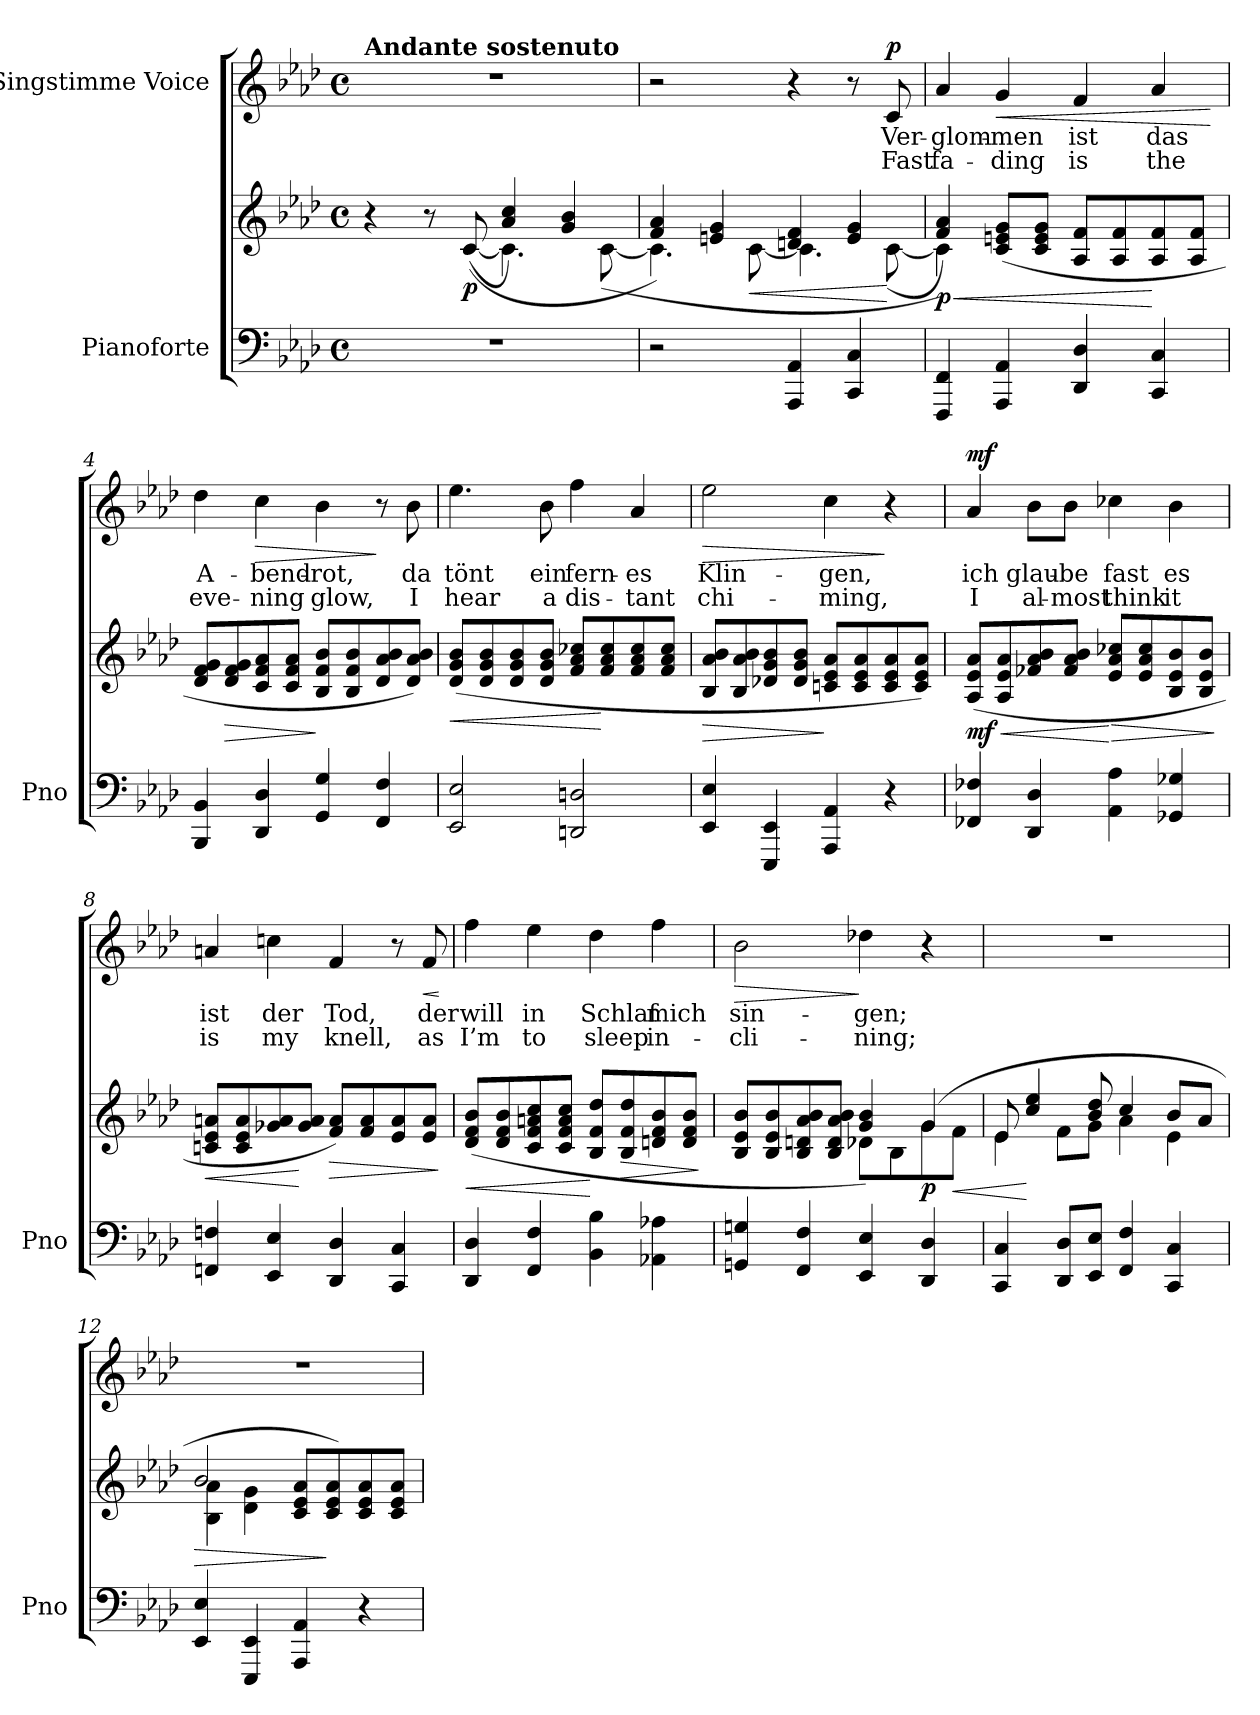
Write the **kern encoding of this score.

**kern	**kern	**dynam	**kern	**text	**text	**dynam
*part2	*part2	*part2	*part1	*part1	*part1	*part1
*staff3	*staff2	*staff2/3	*staff1	*staff1	*staff1	*staff1
*I"Pianoforte	*	*	*I"Singstimme Voice	*	*	*
*I'Pno	*	*	*	*	*	*
*clefF4	*clefG2	*	*clefG2	*	*	*
*k[b-e-a-d-]	*k[b-e-a-d-]	*	*k[b-e-a-d-]	*	*	*
*M4/4	*M4/4	*	*M4/4	*	*	*
*met(c)	*met(c)	*	*met(c)	*	*	*
=1	=1	=1	=1	=1	=1	=1
*	*^	*	*	*	*	*
!	!	!	!	!LO:TX:a:B:t=Andante sostenuto	!	!	!
1r	4r	2ryy	.	1r	.	.	.
.	8r	.	.	.	.	.	.
!	!	!	!LO:DY:b	!	!	!	!
.	(>([<8c/	.	p	.	.	.	.
.	4a-/ 4cc/)	4.c\]	.	.	.	.	.
.	4g/ 4b-/	.	.	.	.	.	.
.	.	(>[8c\	.	.	.	.	.
=2	=2	=2	=2	=2	=2	=2	=2
2r	4f/ 4a-/)	4.c\]	.	2r	.	.	.
.	4en/ 4g/	.	.	.	.	.	.
!	!	!	!LO:HP:b	!	!	!	!
.	.	[8c\	<	.	.	.	.
4AAA-/ 4AA-/	4dn/ 4f/	4.c\]	.	4r	.	.	.
4CC/ 4C/	4e/ 4g/	.	.	8r	.	.	.
!	!	!	!	!	!LO:LY:b	!LO:LY:b	!LO:DY:a
.	.	(>[8c\	[	8c/	Ver-	Fast	p
=3	=3	=3	=3	=3	=3	=3	=3
!	!	!	!LO:HP:b	!	!LO:LY:b	!LO:LY:b	!
!	!	!	!LO:DY:n=1:b	!	!	!	!
4FFF/ 4FF/	4f/ 4a-/))	4c\]	< p	4a-/	-glom-	fa-	.
!	!	!	!	!	!LO:LY:b	!LO:LY:b	!LO:HP:b
4AAA-/ 4AA-/	(8c/ 8en/ 8g/L	4ryy	.	4g/	-men	-ding	<
.	8c/ 8e/ 8g/J	.	.	.	.	.	.
!	!	!	!	!	!LO:LY:b	!LO:LY:b	!
4DD-/ 4D-/	8A-/ 8f/L	2ryy	.	4f/	ist	is	.
.	8A-/ 8f/	.	.	.	.	.	.
!	!	!	!	!	!LO:LY:b	!LO:LY:b	!
4CC/ 4C/	8A-/ 8f/	.	[	4a-/	das	the	.
.	8A-/ 8f/J	.	.	.	.	.	.
*	*v	*v	*	*	*	*	*
.	.	.	.	.	.	[
!!LO:LB:g=z
=4	=4	=4	=4	=4	=4	=4
!	!	!	!	!LO:LY:b	!LO:LY:b	!
4BBB-/ 4BB-/	8d-/ 8f/ 8g/L	.	4dd-\	A-	eve-	.
!	!	!LO:HP:b	!	!	!	!
.	8d-/ 8f/ 8g/	>	.	.	.	.
!	!	!	!	!LO:LY:b	!LO:LY:b	!LO:HP:b
4DD-/ 4D-/	8c/ 8f/ 8a-/	.	4cc\	-bend-	-ning	>
.	8c/ 8f/ 8a-/J	.	.	.	.	.
!	!	!	!	!LO:LY:b	!LO:LY:b	!
4GG/ 4G/	8B-/ 8f/ 8b-/L	]	4b-\	-rot,	glow,	.
.	8B-/ 8f/ 8b-/	.	.	.	.	.
4FF/ 4F/	8d-/ 8a-/ 8b-/	.	8r	.	.	]
!	!	!	!	!LO:LY:b	!LO:LY:b	!
.	8d-/ 8a-/ 8b-/J)	.	8b-\	da	I	.
=5	=5	=5	=5	=5	=5	=5
!	!	!LO:HP:b	!	!LO:LY:b	!LO:LY:b	!
2EE-/ 2E-/	(8d-/ 8g/ 8b-/L	<	4.ee-\	tönt	hear	.
.	8d-/ 8g/ 8b-/	.	.	.	.	.
.	8d-/ 8g/ 8b-/	.	.	.	.	.
!	!	!	!	!LO:LY:b	!LO:LY:b	!
.	8d-/ 8g/ 8b-/J	.	8b-\	ein	a	.
!	!	!	!	!LO:LY:b	!LO:LY:b	!
2DDn/ 2Dn/	8f/ 8a-/ 8cc-X/L	.	4ff\	fern-	dis-	.
.	8f/ 8a-/ 8cc-/	[	.	.	.	.
!	!	!	!	!LO:LY:b	!LO:LY:b	!
.	8f/ 8a-/ 8cc-/	.	4a-/	-es	-tant	.
.	8f/ 8a-/ 8cc-/J	.	.	.	.	.
=6	=6	=6	=6	=6	=6	=6
!	!	!LO:HP:b	!	!LO:LY:b	!LO:LY:b	!LO:HP:b
4EE-/ 4E-/	8B-/ 8a-/ 8b-/L	>	2ee-\	Klin-	chi-	>
.	8B-/ 8a-/ 8b-/	.	.	.	.	.
4EEE-/ 4EE-/	8d-X/ 8g/ 8b-/	.	.	.	.	.
.	8d-/ 8g/ 8b-/J	.	.	.	.	.
!	!	!	!	!LO:LY:b	!LO:LY:b	!
4AAA-/ 4AA-/	8cn/ 8e-/ 8a-/L	]	4cc\	-gen,	-ming,	.
.	8c/ 8e-/ 8a-/	.	.	.	.	.
4r	8c/ 8e-/ 8a-/	.	4r	.	.	]
.	8c/ 8e-/ 8a-/J)	.	.	.	.	.
!!LO:LB:g=z
=7	=7	=7	=7	=7	=7	=7
!	!	!LO:HP:b	!	!LO:LY:b	!LO:LY:b	!
!	!	!LO:DY:n=1:b	!	!	!	!LO:DY:a
4FF-X/ 4F-X/	(8A-/ 8e-/ 8a-/L	< mf	4a-/	ich	I	mf
.	8A-/ 8e-/ 8a-/	.	.	.	.	.
!	!	!	!	!LO:LY:b	!LO:LY:b	!
4DD-/ 4D-/	8f-X/ 8a-/ 8b-/	.	8b-\L	glau-	al-	.
!	!	!	!	!LO:LY:b	!LO:LY:b	!
.	8f-/ 8a-/ 8b-/J	.	8b-\J	-be	-most	.
!	!	!LO:HP:n=1:b	!	!LO:LY:b	!LO:LY:b	!
4AA-\ 4A-\	8e-/ 8a-/ 8cc-X/L	[ >	4cc-X\	fast	think	.
.	8e-/ 8a-/ 8cc-/	.	.	.	.	.
!	!	!	!	!LO:LY:b	!LO:LY:b	!
4GG-X/ 4G-X/	8B-/ 8e-/ 8b-/	.	4b-\	es	it	.
.	8B-/ 8e-/ 8b-/J	.	.	.	.	.
.	.	]	.	.	.	.
!!LO:PB:g=z
=8	=8	=8	=8	=8	=8	=8
!	!	!LO:HP:b	!	!LO:LY:b	!LO:LY:b	!
4FFn/ 4Fn/	8cn/ 8e-/ 8an/L	<	4an/	ist	is	.
.	8c/ 8e-/ 8a/	.	.	.	.	.
!	!	!	!	!LO:LY:b	!LO:LY:b	!
4EE-/ 4E-/	8g-X/ 8a/	.	4ccn\	der	my	.
.	8g-/ 8a/J	[	.	.	.	.
!	!	!LO:HP:b	!	!LO:LY:b	!LO:LY:b	!
4DD-/ 4D-/	8f/ 8a/L)	>	4f/	Tod,	knell,	.
.	8f/ 8a/	.	.	.	.	.
4CC/ 4C/	8e-/ 8a/	.	8r	.	.	.
!	!	!	!	!LO:LY:b	!LO:LY:b	!LO:HP:b
.	8e-/ 8a/J	.	8f/	der	as	<
.	.	]	.	.	.	[
=9	=9	=9	=9	=9	=9	=9
!	!	!LO:HP:b	!	!LO:LY:b	!LO:LY:b	!
4DD-/ 4D-/	(8d-/ 8f/ 8b-/L	<	4ff\	will	I’m	.
.	8d-/ 8f/ 8b-/	.	.	.	.	.
!	!	!	!	!LO:LY:b	!LO:LY:b	!
4FF/ 4F/	8c/ 8f/ 8an/ 8cc/	.	4ee-\	in	to	.
.	8c/ 8f/ 8a/ 8cc/J	.	.	.	.	.
!	!	!	!	!LO:LY:b	!LO:LY:b	!
4BB-\ 4B-\	8B-/ 8f/ 8dd-/L	[	4dd-\	Schlaf	sleep	.
!	!	!LO:HP:b	!	!	!	!
.	8B-/ 8f/ 8dd-/	>	.	.	.	.
!	!	!	!	!LO:LY:b	!LO:LY:b	!
4AA-X\ 4A-X\	8dn/ 8f/ 8b-/	.	4ff\	mich	in-	.
.	8d/ 8f/ 8b-/J	.	.	.	.	.
.	.	]	.	.	.	.
=10	=10	=10	=10	=10	=10	=10
*	*^	*	*	*	*	*
!	!	!	!	!	!LO:LY:b	!LO:LY:b	!LO:HP:b
4GGn/ 4Gn/	8B-/ 8e-/ 8b-/L	2ryy	.	2b-\	sin-	-cli-	>
.	8B-/ 8e-/ 8b-/	.	.	.	.	.	.
4FF/ 4F/	8B-/ 8dn/ 8a-/ 8b-/	.	.	.	.	.	.
.	8B-/ 8d/ 8a-/ 8b-/J	.	.	.	.	.	.
!	!	!	!	!	!LO:LY:b	!LO:LY:b	!
4EE-/ 4E-/	4g/ 4b-/)	8d-X\L	.	4dd-X\	-gen;	-ning;	]
.	.	8B-\	.	.	.	.	.
!	!	!	!LO:DY:b	!	!	!	!
4DD-/ 4D-/	(4g/	8g\	p	4r	.	.	.
!	!	!	!LO:HP:b	!	!	!	!
.	.	8f\J	<	.	.	.	.
=11	=11	=11	=11	=11	=11	=11	=11
4CC/ 4C/	8e-/	4e-\	.	1r	.	.	.
.	4cc/ 4ee-/	.	[	.	.	.	.
8DD-/ 8D-/L	.	8f\L	.	.	.	.	.
8EE-/ 8E-/J	8b-/ 8dd-/	8g\J	.	.	.	.	.
4FF/ 4F/	4cc/	4a-\	.	.	.	.	.
4CC/ 4C/	8b-/L	4e-\	.	.	.	.	.
.	8a-/J	.	.	.	.	.	.
!!LO:LB:g=z
=12	=12	=12	=12	=12	=12	=12	=12
!	!	!	!LO:HP:b	!	!	!	!
4EE-/ 4E-/	2b-/	4B-\ 4a-\	>	1r	.	.	.
4EEE-/ 4EE-/	.	4d-\ 4g\	.	.	.	.	.
4AAA-/ 4AA-/	8c/ 8e-/ 8a-/L	2ryy	.	.	.	.	.
.	8c/ 8e-/ 8a-/)	.	]	.	.	.	.
4r	8c/ 8e-/ 8a-/	.	.	.	.	.	.
.	8c/ 8e-/ 8a-/J	.	.	.	.	.	.
*	*v	*v	*	*	*	*	*
=	=	=	=	=	=	=
*-	*-	*-	*-	*-	*-	*-
